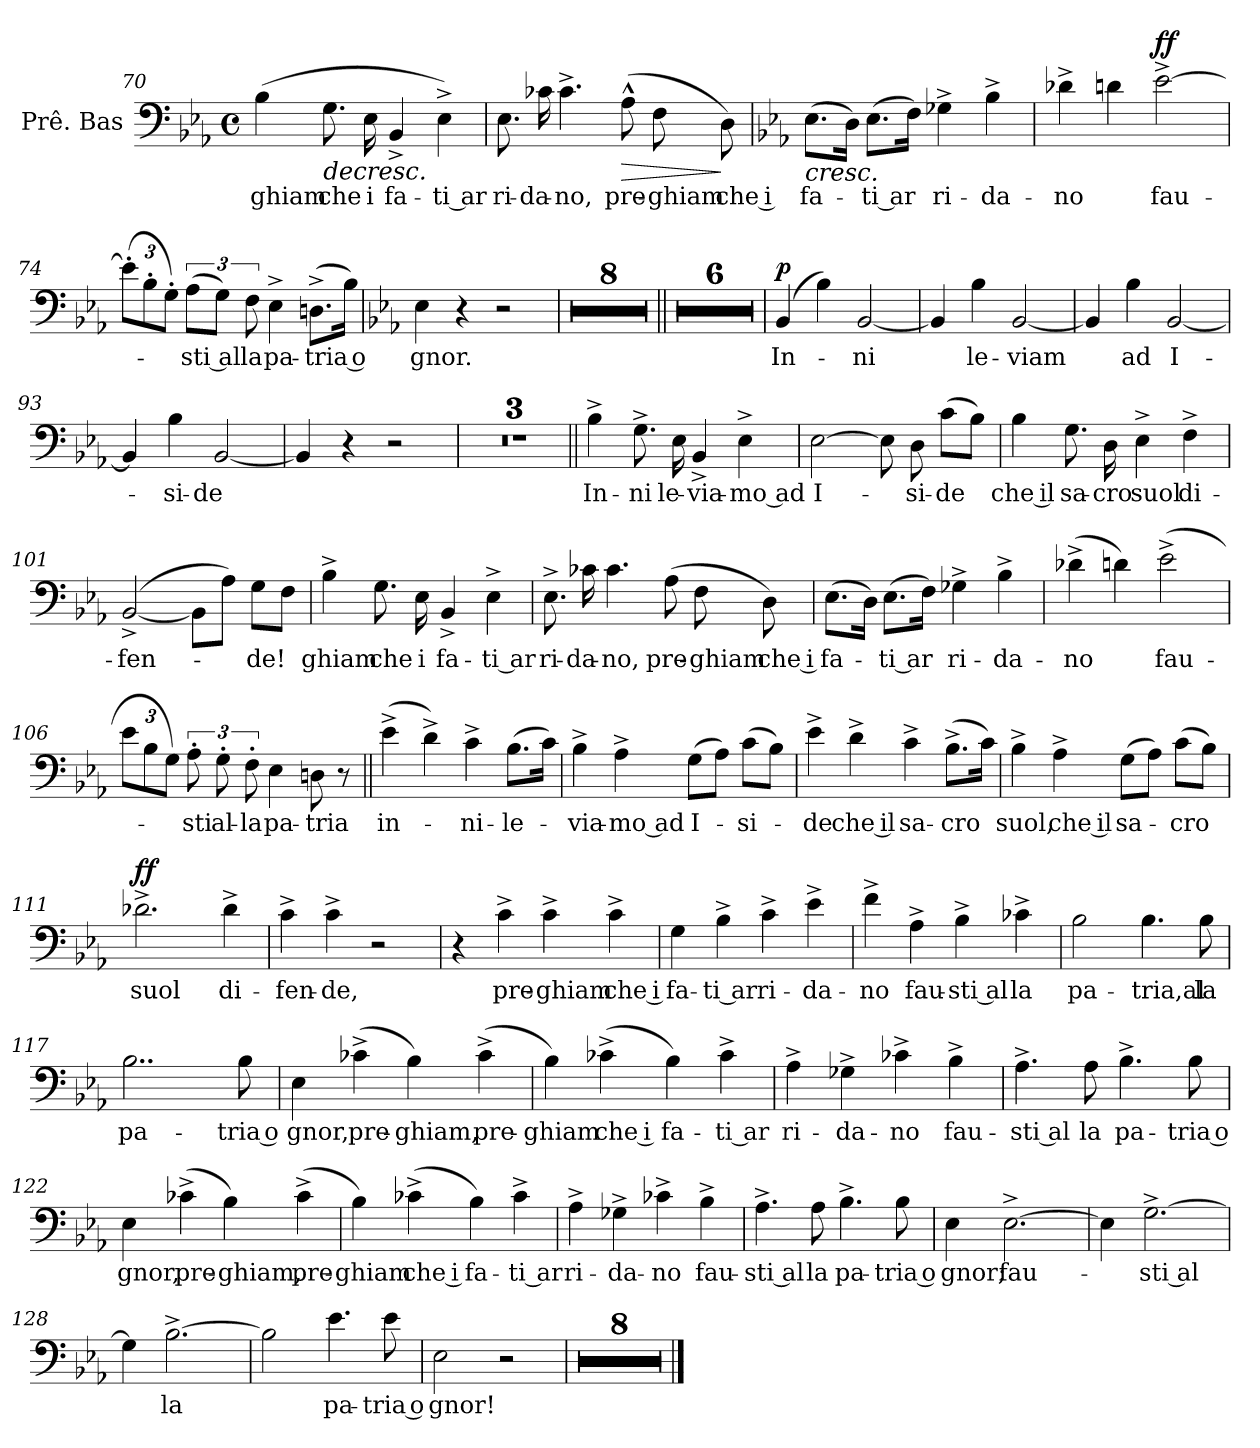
**kern	**text	**dynam
*part1	*part1	*part1
*staff1	*staff1	*staff1
*I"Prê. Bas	*	*
*I'Prê. Bas	*	*
*clefF4	*	*
*k[b-e-a-]	*	*
*M4/4	*	*
*met(c)	*	*
=70	=70	=70
!	!LO:LY:b:color=#0055FF	!
(>4B-\	-ghiam	.
!	!LO:LY:b:color=#0055FF	!LO:HP:b
8.G\	che	>
!	!LO:LY:b:color=#0055FF	!
16E-\	i	.
!	!LO:LY:b:color=#0055FF	!
4BB-^/	fa-	.
!	!LO:LY:b:color=#0055FF	!
4E-^\)	ti ar	.
=71	=71	=71
!	!LO:LY:b:color=#0055FF	!
8.E-\	-ri-	.
!	!LO:LY:b:color=#0055FF	!
16c-X\	-da-	.
!	!LO:LY:b:color=#0055FF	!
4.c-^\	-no,	.
!	!LO:LY:b:color=#0055FF	!LO:HP:b
(>8A-^^\	pre-	>
!	!LO:LY:b:color=#0055FF	!
8F\	-ghiam	.
!	!LO:LY:b:color=#0055FF	!
8D\)	che i	]
!!LO:LB:g=z
=72	=72	=72
*k[b-e-a-]	*	*
!	!LO:LY:b:color=#0055FF	!LO:HP:b
(>8.E-\L	fa-	<
16D\Jk)	.	.
!	!LO:LY:b:color=#0055FF	!
(>8.E-\L	ti ar	.
16F\Jk)	.	.
!	!LO:LY:b:color=#0055FF	!
4G-X^\	-ri-	.
!	!LO:LY:b:color=#0055FF	!
4B-^\	-da-	.
=73	=73	=73
!	!LO:LY:b:color=#0055FF	!
4d-X^\	-no	.
4dn\	.	]
!	!LO:LY:b:color=#0055FF	!LO:DY:a
[2e-^\	fau-	ff
.	.	[
=74	=74	=74
*Xbrackettup	*	*
(>12e-'\L]	.	.
12B-'\	.	.
12G'\J)	.	.
*brackettup	*	*
!	!LO:LY:b:color=#0055FF	!
(>12A-\L	sti al	.
12G\J)	.	.
!	!LO:LY:b:color=#0055FF	!
12F\	-la	.
!	!LO:LY:b:color=#0055FF	!
4E-^\	pa-	.
!	!LO:LY:b:color=#0055FF	!
(>8.Dn^\L	tria o	.
16B-\Jk)	.	.
!!LO:PB:g=z
=75	=75	=75
*k[b-e-a-]	*	*
!	!LO:LY:b:color=#0055FF	!
4E-\	gnor.	.
4r	.	.
2r	.	.
=76	=76	=76
1r	.	.
!!LO:PB:g=z
=77	=77	=77
*k[b-e-a-]	*	*
1r	.	.
=78	=78	=78
1r	.	.
!!LO:PB:g=z
=79	=79	=79
*k[b-e-a-]	*	*
1r	.	.
=80	=80	=80
1r	.	.
!!LO:PB:g=z
=81	=81	=81
1r	.	.
=82	=82	=82
1r	.	.
!!LO:PB:g=z
=83	=83	=83
1r	.	.
=84||	=84||	=84||
1r	.	.
!!LO:PB:g=z
=85	=85	=85
1r	.	.
=86	=86	=86
1r	.	.
=87	=87	=87
1r	.	.
!!LO:LB:g=z
=88	=88	=88
1r	.	.
=89	=89	=89
1r	.	.
=90	=90	=90
!	!LO:LY:b:color=#0055FF	!LO:DY:a
(>4BB-/	In-	p
4B-\)	.	.
!	!LO:LY:b:color=#0055FF	!
[2BB-/	-ni	.
!!LO:PB:g=z
=91	=91	=91
4BB-/]	.	.
!	!LO:LY:b:color=#0055FF	!
4B-\	le-	.
!	!LO:LY:b:color=#0055FF	!
[2BB-/	-viam	.
=92	=92	=92
4BB-/]	.	.
!	!LO:LY:b:color=#0055FF	!
4B-\	ad	.
!	!LO:LY:b:color=#0055FF	!
[2BB-/	I-	.
=93	=93	=93
4BB-/]	.	.
!	!LO:LY:b:color=#0055FF	!
4B-\	-si-	.
!	!LO:LY:b:color=#0055FF	!
[2BB-/	-de	.
!!LO:PB:g=z
=94	=94	=94
4BB-/]	.	.
4r	.	.
2r	.	.
=95	=95	=95
1r	.	.
=96	=96	=96
1r	.	.
=97	=97	=97
1r	.	.
!!LO:PB:g=z
=98||	=98||	=98||
!	!LO:LY:b:color=#0055FF	!
4B-^\	In-	.
!	!LO:LY:b:color=#0055FF	!
8.G^\	-ni	.
!	!LO:LY:b:color=#0055FF	!
16E-\	le-	.
!	!LO:LY:b:color=#0055FF	!
4BB-^/	-via-	.
!	!LO:LY:b:color=#0055FF	!
4E-^\	mo ad	.
=99	=99	=99
!	!LO:LY:b:color=#0055FF	!
[2E-\	I-	.
8E-\]	.	.
!	!LO:LY:b:color=#0055FF	!
8D\	-si-	.
!	!LO:LY:b:color=#0055FF	!
(>8c\L	-de	.
8B-\J)	.	.
!!LO:PB:g=z
=100	=100	=100
!	!LO:LY:b:color=#0055FF	!
4B-\	che il	.
!	!LO:LY:b:color=#0055FF	!
8.G\	sa-	.
!	!LO:LY:b:color=#0055FF	!
16D\	-cro	.
!	!LO:LY:b:color=#0055FF	!
4E-^\	suol	.
!	!LO:LY:b:color=#0055FF	!
4F^\	di-	.
=101	=101	=101
!	!LO:LY:b:color=#0055FF	!
(>[2BB-^/	-fen-	.
8BB-\L]	.	.
8A-\J)	.	.
!	!LO:LY:b:color=#0055FF	!
8G\L	-de!	.
8F\J	.	.
!!LO:PB:g=z
=102	=102	=102
!	!LO:LY:b:color=#0055FF	!
4B-^\	-ghiam	.
!	!LO:LY:b:color=#0055FF	!
8.G\	che	.
!	!LO:LY:b:color=#0055FF	!
16E-\	i	.
!	!LO:LY:b:color=#0055FF	!
4BB-^/	fa-	.
!	!LO:LY:b:color=#0055FF	!
4E-^\	ti ar	.
=103	=103	=103
!	!LO:LY:b:color=#0055FF	!
8.E-^\	-ri-	.
!	!LO:LY:b:color=#0055FF	!
16c-X\	-da-	.
!	!LO:LY:b:color=#0055FF	!
4.c-\	-no,	.
!	!LO:LY:b:color=#0055FF	!
(>8A-\	pre-	.
!	!LO:LY:b:color=#0055FF	!
8F\	-ghiam	.
!	!LO:LY:b:color=#0055FF	!
8D\)	che i	.
!!LO:PB:g=z
=104	=104	=104
!	!LO:LY:b:color=#0055FF	!
(>8.E-\L	fa-	.
16D\Jk)	.	.
!	!LO:LY:b:color=#0055FF	!
(>8.E-\L	ti ar	.
16F\Jk)	.	.
!	!LO:LY:b:color=#0055FF	!
4G-X^\	-ri-	.
!	!LO:LY:b:color=#0055FF	!
4B-^\	-da-	.
=105	=105	=105
!	!LO:LY:b:color=#0055FF	!
(>4d-X^\	-no	.
4dn\)	.	.
!	!LO:LY:b:color=#0055FF	!
(>2e-^\	fau-	.
!!LO:PB:g=z
=106	=106	=106
*Xbrackettup	*	*
12e-\L	.	.
12B-\	.	.
12G\J)	.	.
*brackettup	*	*
!	!LO:LY:b:color=#0055FF	!
12A-'\	-sti	.
!	!LO:LY:b:color=#0055FF	!
12G'\	al-	.
!	!LO:LY:b:color=#0055FF	!
12F'\	-la	.
!	!LO:LY:b:color=#0055FF	!
4E-\	pa-	.
!	!LO:LY:b:color=#0055FF	!
8Dn\	-tria	.
8r	.	.
=107||	=107||	=107||
!	!LO:LY:b:color=#0055FF	!
(>4e-^\	in-	.
4d^\)	.	.
!	!LO:LY:b:color=#0055FF	!
4c^\	-ni-	.
!	!LO:LY:b:color=#0055FF	!
(>8.B-\L	-le-	.
16c\Jk)	.	.
!!LO:PB:g=z
=108	=108	=108
!	!LO:LY:b:color=#0055FF	!
4B-^\	-via-	.
!	!LO:LY:b:color=#0055FF	!
4A-^\	mo ad	.
!	!LO:LY:b:color=#0055FF	!
(>8G\L	I-	.
8A-\J)	.	.
!	!LO:LY:b:color=#0055FF	!
(>8c\L	-si-	.
8B-\J)	.	.
=109	=109	=109
!	!LO:LY:b:color=#0055FF	!
4e-^\	-de	.
!	!LO:LY:b:color=#0055FF	!
4d^\	che il	.
!	!LO:LY:b:color=#0055FF	!
4c^\	sa-	.
!	!LO:LY:b:color=#0055FF	!
(>8.B-^\L	-cro	.
16c\Jk)	.	.
=110	=110	=110
!	!LO:LY:b:color=#0055FF	!
4B-^\	suol,	.
!	!LO:LY:b:color=#0055FF	!
4A-^\	che il	.
!	!LO:LY:b:color=#0055FF	!
(>8G\L	sa-	.
8A-\J)	.	.
!	!LO:LY:b:color=#0055FF	!
(>8c\L	-cro	.
8B-\J)	.	.
!!LO:PB:g=z
=111	=111	=111
!	!LO:LY:b:color=#0055FF	!LO:DY:a
2.d-X^\	suol	ff
!	!LO:LY:b:color=#0055FF	!
4d-^\	di-	.
=112	=112	=112
!	!LO:LY:b:color=#0055FF	!
4c^\	-fen-	.
!	!LO:LY:b:color=#0055FF	!
4c^\	-de,	.
2r	.	.
=113	=113	=113
4r	.	.
!	!LO:LY:b:color=#0055FF	!
4c^\	pre-	.
!	!LO:LY:b:color=#0055FF	!
4c^\	-ghiam	.
!	!LO:LY:b:color=#0055FF	!
4c^\	che i	.
=114	=114	=114
!	!LO:LY:b:color=#0055FF	!
4G\	fa-	.
!	!LO:LY:b:color=#0055FF	!
4B-^\	ti ar	.
!	!LO:LY:b:color=#0055FF	!
4c^\	-ri-	.
!	!LO:LY:b:color=#0055FF	!
4e-^\	-da-	.
!!LO:PB:g=z
=115	=115	=115
!	!LO:LY:b:color=#0055FF	!
4f^\	-no	.
!	!LO:LY:b:color=#0055FF	!
4A-^\	fau-	.
!	!LO:LY:b:color=#0055FF	!
4B-^\	sti al	.
!	!LO:LY:b:color=#0055FF	!
4c-X^\	-la	.
=116	=116	=116
!	!LO:LY:b:color=#0055FF	!
2B-\	pa-	.
!	!LO:LY:b:color=#0055FF	!
4.B-\	-tria,al	.
!	!LO:LY:b:color=#0055FF	!
8B-\	la	.
=117	=117	=117
!	!LO:LY:b:color=#0055FF	!
2..B-\	pa-	.
!	!LO:LY:b:color=#0055FF	!
8B-\	tria o	.
!!LO:PB:g=z
=118	=118	=118
!	!LO:LY:b:color=#0055FF	!
4E-\	-gnor,	.
!	!LO:LY:b:color=#0055FF	!
(>4c-X^\	pre-	.
!	!LO:LY:b:color=#0055FF	!
4B-\)	-ghiam,	.
!	!LO:LY:b:color=#0055FF	!
(>4c-^\	pre-	.
=119	=119	=119
!	!LO:LY:b:color=#0055FF	!
4B-\)	-ghiam	.
!	!LO:LY:b:color=#0055FF	!
(>4c-X^\	che i	.
!	!LO:LY:b:color=#0055FF	!
4B-\)	fa-	.
!	!LO:LY:b:color=#0055FF	!
4c-^\	ti ar	.
=120	=120	=120
!	!LO:LY:b:color=#0055FF	!
4A-^\	-ri-	.
!	!LO:LY:b:color=#0055FF	!
4G-X^\	-da-	.
!	!LO:LY:b:color=#0055FF	!
4c-X^\	-no	.
!	!LO:LY:b:color=#0055FF	!
4B-^\	fau-	.
!!LO:PB:g=z
=121	=121	=121
!	!LO:LY:b:color=#0055FF	!
4.A-^\	sti al	.
!	!LO:LY:b:color=#0055FF	!
8A-\	la	.
!	!LO:LY:b:color=#0055FF	!
4.B-^\	pa-	.
!	!LO:LY:b:color=#0055FF	!
8B-\	tria o	.
=122	=122	=122
!	!LO:LY:b:color=#0055FF	!
4E-\	-gnor,	.
!	!LO:LY:b:color=#0055FF	!
(>4c-X^\	pre-	.
!	!LO:LY:b:color=#0055FF	!
4B-\)	-ghiam,	.
!	!LO:LY:b:color=#0055FF	!
(>4c-^\	pre-	.
=123	=123	=123
!	!LO:LY:b:color=#0055FF	!
4B-\)	-ghiam	.
!	!LO:LY:b:color=#0055FF	!
(>4c-X^\	che i	.
!	!LO:LY:b:color=#0055FF	!
4B-\)	fa-	.
!	!LO:LY:b:color=#0055FF	!
4c-^\	ti ar	.
!!LO:PB:g=z
=124	=124	=124
!	!LO:LY:b:color=#0055FF	!
4A-^\	-ri-	.
!	!LO:LY:b:color=#0055FF	!
4G-X^\	-da-	.
!	!LO:LY:b:color=#0055FF	!
4c-X^\	-no	.
!	!LO:LY:b:color=#0055FF	!
4B-^\	fau-	.
=125	=125	=125
!	!LO:LY:b:color=#0055FF	!
4.A-^\	sti al	.
!	!LO:LY:b:color=#0055FF	!
8A-\	-la	.
!	!LO:LY:b:color=#0055FF	!
4.B-^\	pa-	.
!	!LO:LY:b:color=#0055FF	!
8B-\	tria o	.
=126	=126	=126
!	!LO:LY:b:color=#0055FF	!
4E-\	-gnor;	.
!	!LO:LY:b:color=#0055FF	!
[2.E-^\	fau-	.
!!LO:PB:g=z
=127	=127	=127
4E-\]	.	.
!	!LO:LY:b:color=#0055FF	!
[2.G^\	sti al	.
=128	=128	=128
4G\]	.	.
!	!LO:LY:b:color=#0055FF	!
[2.B-^\	-la	.
=129	=129	=129
2B-\]	.	.
!	!LO:LY:b:color=#0055FF	!
4.e-\	pa-	.
!	!LO:LY:b:color=#0055FF	!
8e-\	tria o	.
!!LO:PB:g=z
=130	=130	=130
!	!LO:LY:b:color=#0055FF	!
2E-\	gnor!	.
2r	.	.
=131	=131	=131
1r	.	.
=132	=132	=132
1r	.	.
=133	=133	=133
1r	.	.
!!LO:LB:g=z
=134	=134	=134
1r	.	.
=135	=135	=135
1r	.	.
=136	=136	=136
1r	.	.
=137	=137	=137
1r	.	.
=138	=138	=138
1r	.	.
==	==	==
*-	*-	*-
